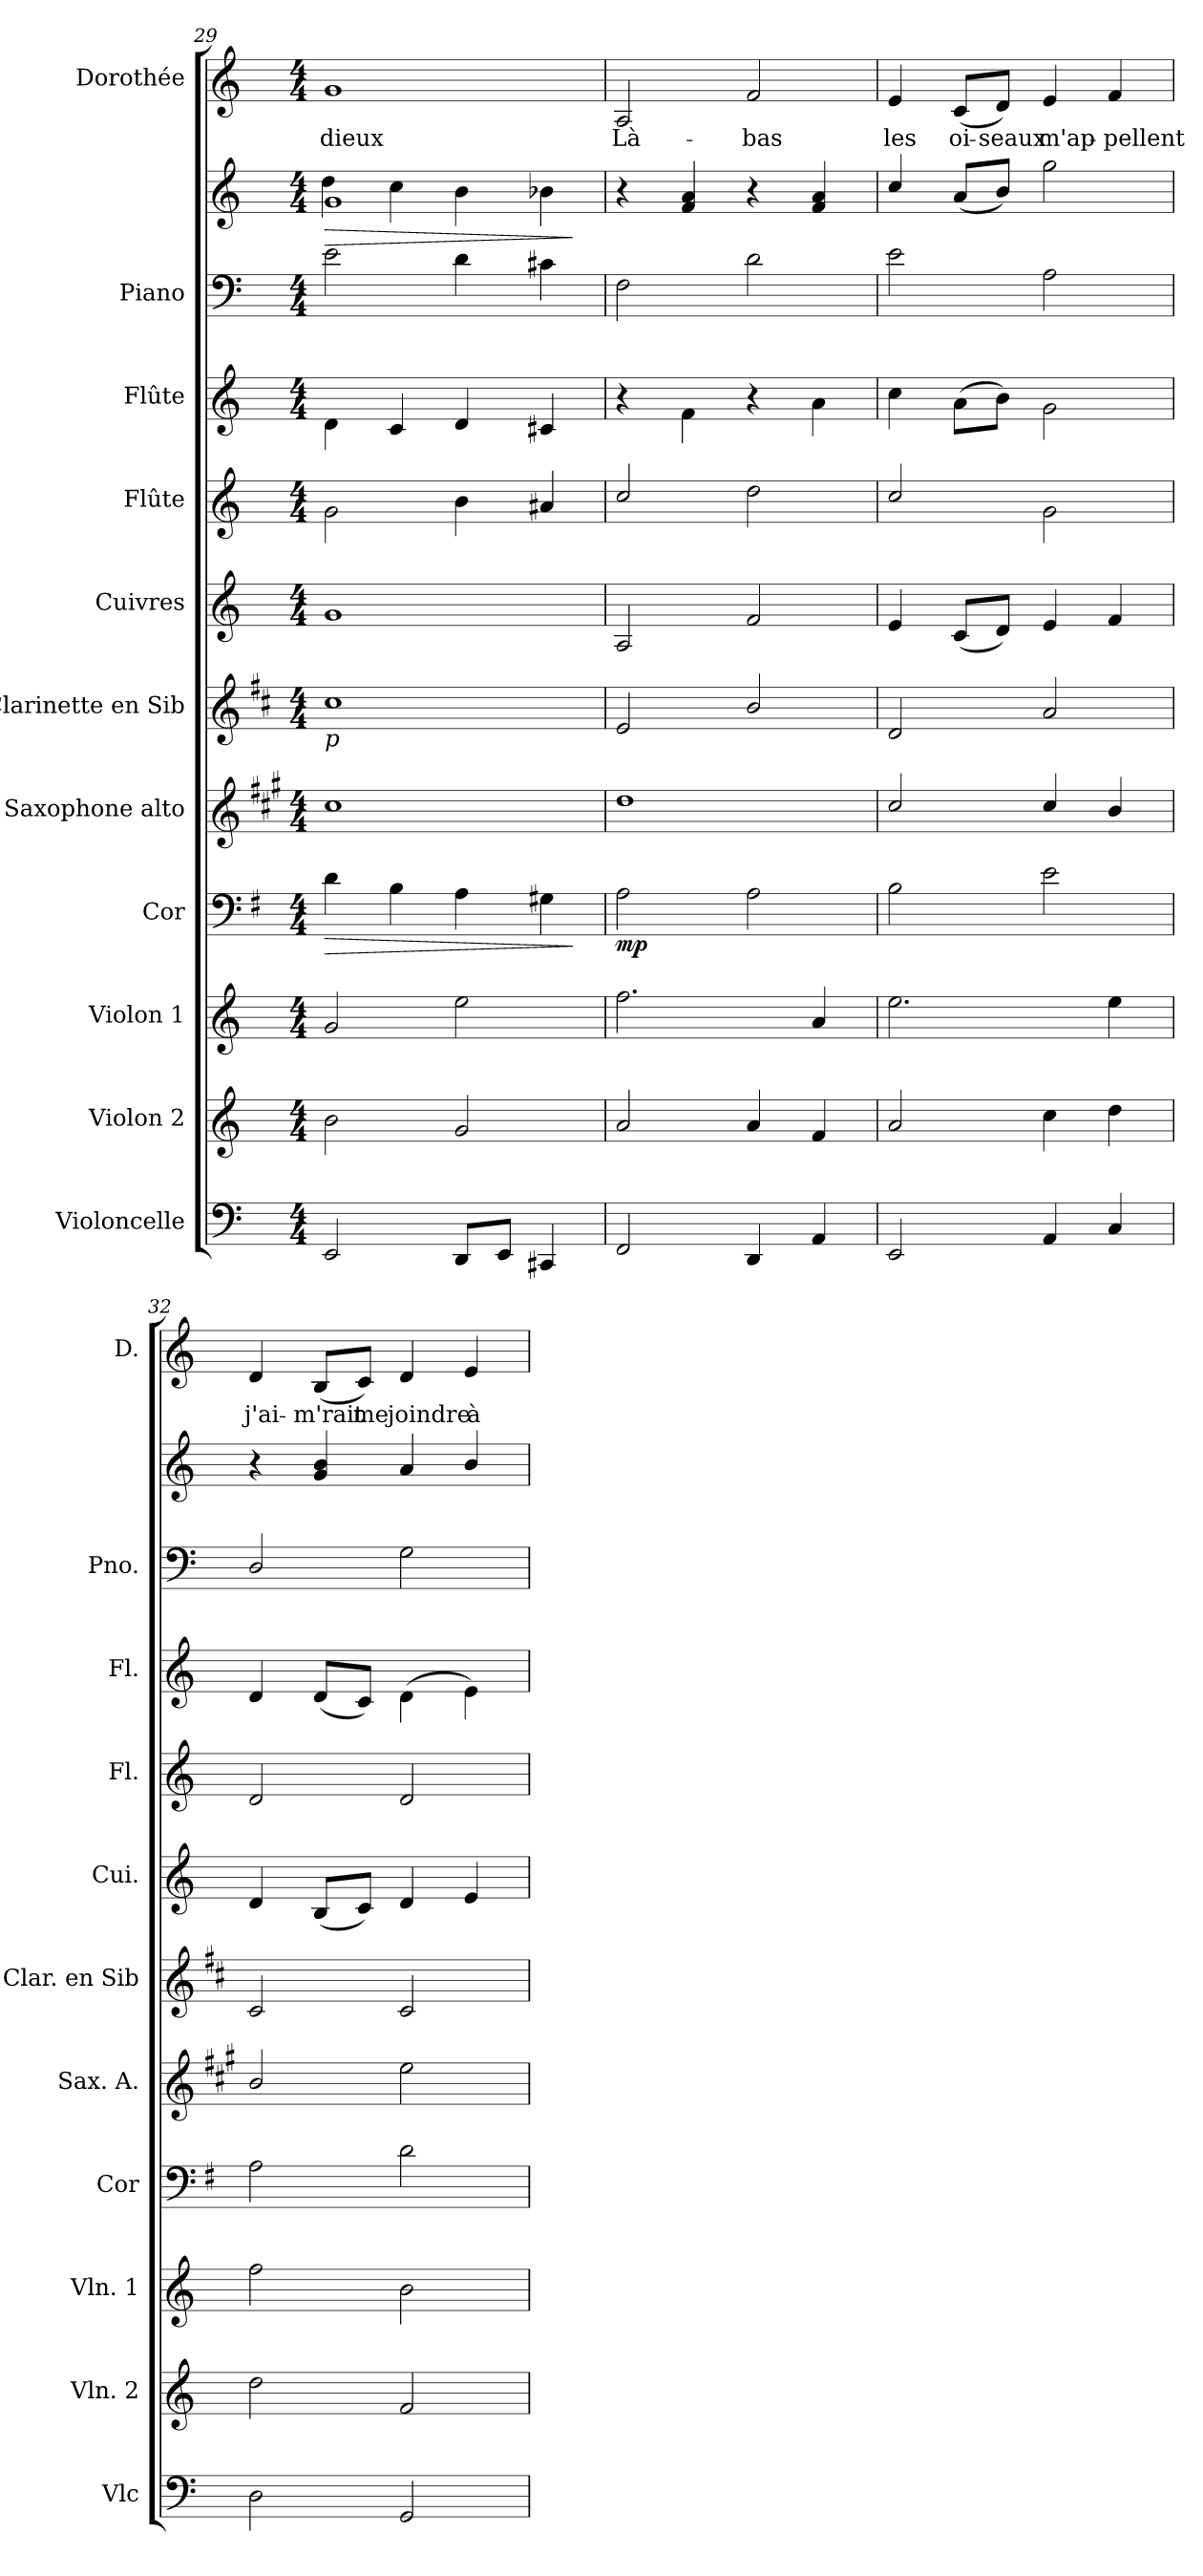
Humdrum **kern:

**kern	**kern	**kern	**kern	**dynam	**kern	**kern	**kern	**kern	**kern	**kern	**kern	**dynam	**kern	**text
*part11	*part10	*part9	*part8	*part8	*part7	*part6	*part5	*part4	*part3	*part2	*part2	*part2	*part1	*part1
*staff12	*staff11	*staff10	*staff9	*staff9	*staff8	*staff7	*staff6	*staff5	*staff4	*staff3	*staff2	*staff2/3	*staff1	*staff1
*I"Violoncelle	*I"Violon 2	*I"Violon 1	*I"Cor	*	*I"Saxophone alto	*I"Clarinette en Sib	*I"Cuivres	*I"Flûte	*I"Flûte	*I"Piano	*	*	*I"Dorothée	*
*I'Vlc	*I'Vln. 2	*I'Vln. 1	*I'Cor	*	*I'Sax. A.	*I'Clar. en Sib	*I'Cui.	*I'Fl.	*I'Fl.	*I'Pno.	*	*	*I'D.	*
*clefF4	*clefG2	*clefG2	*clefF4	*	*clefG2	*clefG2	*clefG2	*clefG2	*clefG2	*clefF4	*clefG2	*	*clefG2	*
*	*	*	*ITrd4c7	*	*ITrd5c9	*ITrd1c2	*	*	*	*	*	*	*	*
*k[]	*k[]	*k[]	*k[]	*	*k[]	*k[]	*k[]	*k[]	*k[]	*k[]	*k[]	*	*k[]	*
*M4/4	*M4/4	*M4/4	*M4/4	*	*M4/4	*M4/4	*M4/4	*M4/4	*M4/4	*M4/4	*M4/4	*	*M4/4	*
=29	=29	=29	=29	=29	=29	=29	=29	=29	=29	=29	=29	=29	=29	=29
!	!	!	!	!	!	!LO:TX:b:i:t=p	!	!	!	!	!	!	!	!
!	!	!	!	!LO:HP:b	!	!	!	!	!	!	!	!LO:HP:b	!	!LO:LY:b
*	*	*	*	*	*	*	*	*	*	*	*^	*	*	*
2EE/	2b\	2g/	4G\	>	1e	1b	1g	2g\	4d\	2e\	1g	4dd\	>	1g	-dieux
.	.	.	4E\	.	.	.	.	.	4c/	.	.	4cc\	.	.	.
8DD/L	2g/	2ee\	4D\	.	.	.	.	4b\	4d/	4d\	.	4b\	.	.	.
8EE/J	.	.	.	.	.	.	.	.	.	.	.	.	.	.	.
4CC#X/	.	.	4C#X\	.	.	.	.	4a#X/	4c#X/	4c#X\	.	4b-X\	.	.	.
*	*	*	*	*	*	*	*	*	*	*	*v	*v	*	*	*
.	.	.	.	]	.	.	.	.	.	.	.	]	.	.
!!LO:PB:g=z
=30	=30	=30	=30	=30	=30	=30	=30	=30	=30	=30	=30	=30	=30	=30
!	!	!	!	!LO:DY:b	!	!	!	!	!	!	!	!	!	!LO:LY:b
2FF/	2a/	2.ff\	2D\	mp	1f	2d/	2A/	2cc/	4r	2F\	4r	.	2A/	Là-
.	.	.	.	.	.	.	.	.	4f\	.	4f/ 4a/	.	.	.
!	!	!	!	!	!	!	!	!	!	!	!	!	!	!LO:LY:b
4DD/	4a/	.	2D\	.	.	2a/	2f/	2dd\	4r	2d\	4r	.	2f/	-bas
4AA/	4f/	4a/	.	.	.	.	.	.	4a\	.	4f/ 4a/	.	.	.
=31	=31	=31	=31	=31	=31	=31	=31	=31	=31	=31	=31	=31	=31	=31
!	!	!	!	!	!	!	!	!	!	!	!	!	!	!LO:LY:b
2EE/	2a/	2.ee\	2E\	.	2e/	2c/	4e/	2cc/	4cc\	2e\	4cc/	.	4e/	les
!	!	!	!	!	!	!	!	!	!	!	!	!	!	!LO:LY:b
.	.	.	.	.	.	.	(8c/L	.	(8a\L	.	(8a/L	.	(8c/L	oi-
!	!	!	!	!	!	!	!	!	!	!	!	!	!	!LO:LY:b
.	.	.	.	.	.	.	8d/J)	.	8b\J)	.	8b/J)	.	8d/J)	-seaux
!	!	!	!	!	!	!	!	!	!	!	!	!	!	!LO:LY:b
4AA/	4cc\	.	2A\	.	4e/	2g/	4e/	2g\	2g\	2A\	2gg\	.	4e/	m'ap-
!	!	!	!	!	!	!	!	!	!	!	!	!	!	!LO:LY:b
4C/	4dd\	4ee\	.	.	4d/	.	4f/	.	.	.	.	.	4f/	-pellent
=32	=32	=32	=32	=32	=32	=32	=32	=32	=32	=32	=32	=32	=32	=32
!	!	!	!	!	!	!	!	!	!	!	!	!	!	!LO:LY:b
2D\	2dd\	2ff\	2D\	.	2d/	2B/	4d/	2d/	4d/	2D/	4r	.	4d/	j'ai-
!	!	!	!	!	!	!	!	!	!	!	!	!	!	!LO:LY:b
.	.	.	.	.	.	.	(8B/L	.	(8d/L	.	4g/ 4b/	.	(8B/L	-m'rait
!	!	!	!	!	!	!	!	!	!	!	!	!	!	!LO:LY:b
.	.	.	.	.	.	.	8c/J)	.	8c/J)	.	.	.	8c/J)	me
!	!	!	!	!	!	!	!	!	!	!	!	!	!	!LO:LY:b
2GG/	2f/	2b\	2G\	.	2g\	2B/	4d/	2d/	(4d\	2G\	4a/	.	4d/	joindre
!	!	!	!	!	!	!	!	!	!	!	!	!	!	!LO:LY:b
.	.	.	.	.	.	.	4e/	.	4e\)	.	4b/	.	4e/	à
=	=	=	=	=	=	=	=	=	=	=	=	=	=	=
*-	*-	*-	*-	*-	*-	*-	*-	*-	*-	*-	*-	*-	*-	*-
